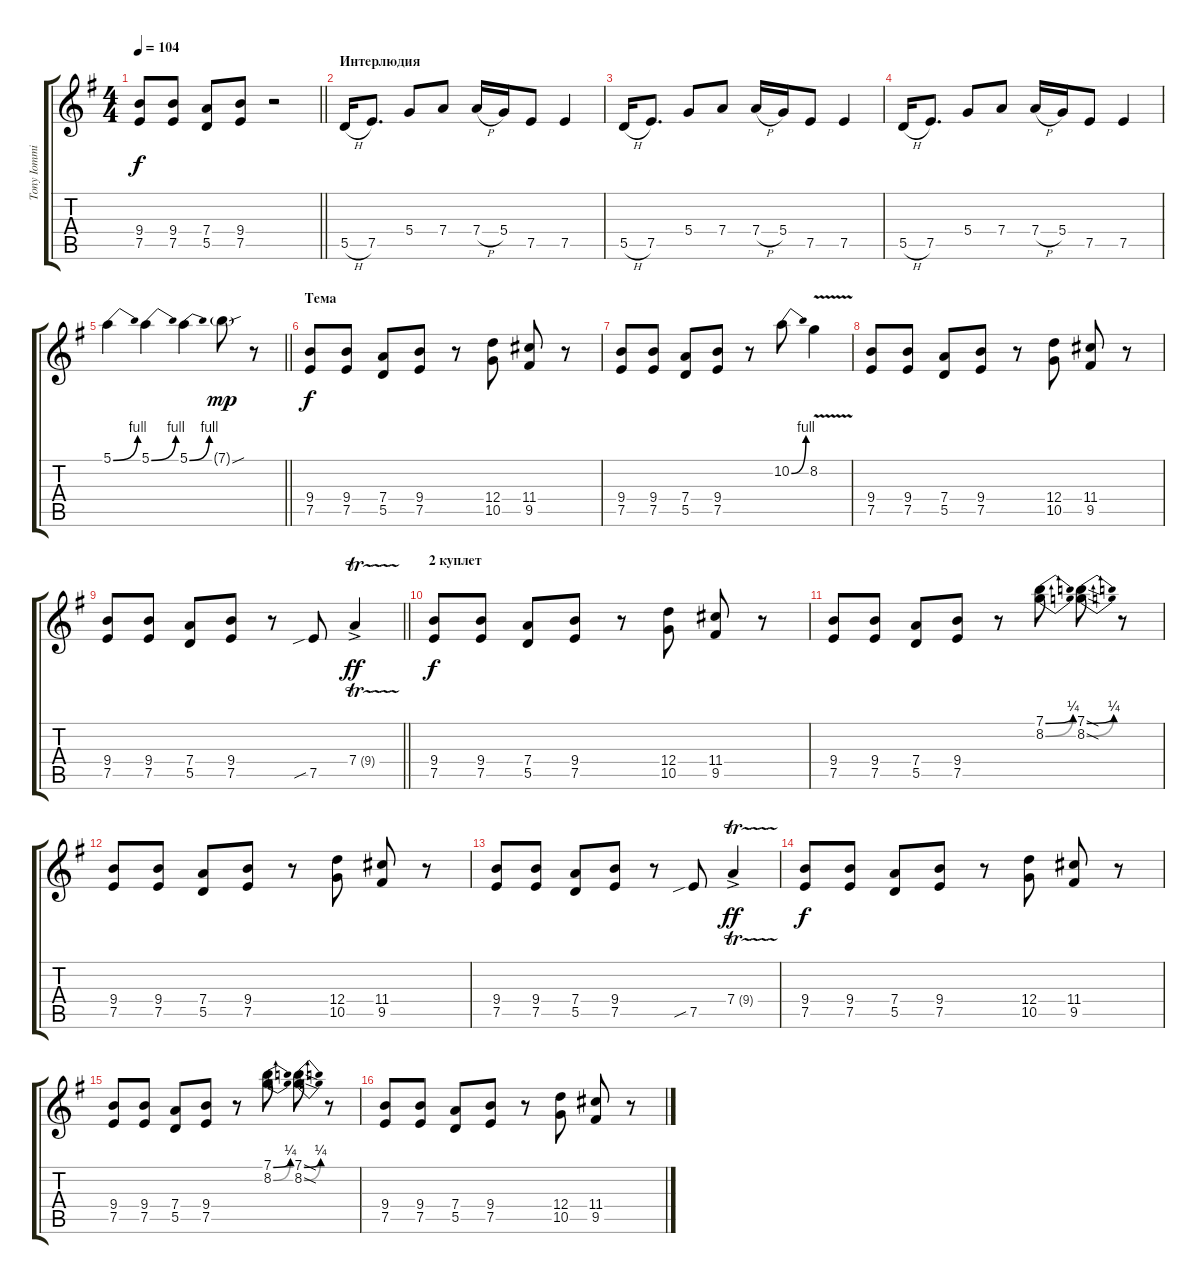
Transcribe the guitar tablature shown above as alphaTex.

\track ("Tony Iommi (rythm)" "Tony Iommi") {instrument distortionguitar}
\staff {score tabs}
\tuning (E4 B3 G3 D3 A2 E2) {hide}
\ts (4 4)
\tempo 104
\clef g2
\barLineRight lightlight
\ks g
(9.4 7.5).8{dy f} (9.4 7.5).8 (7.4 5.5).8 (9.4 7.5).8 r.2 |
\section ("" "Интерлюдия")
5.5{h}.16 7.5.8{d} 5.4.8 7.4.8 7.4{h}.16 5.4.16 7.5.8 7.5.4 |
5.5{h}.16 7.5.8{d} 5.4.8 7.4.8 7.4{h}.16 5.4.16 7.5.8 7.5.4 |
5.5{h}.16 7.5.8{d} 5.4.8 7.4.8 7.4{h}.16 5.4.16 7.5.8 7.5.4 |
\barLineRight lightlight
5.1{be (bend 0 0 60 4)}.4 5.1{be (bend 0 0 60 4)}.4 5.1{be (bend 0 0 60 4)}.4 7.1{sou g}.8{dy mp} r.8 |
\section ("" "Тема")
(9.4 7.5).8{dy f} (9.4 7.5).8 (7.4 5.5).8 (9.4 7.5).8 r.8 (12.4 10.5).8 (11.4 9.5).8 r.8 |
(9.4 7.5).8 (9.4 7.5).8 (7.4 5.5).8 (9.4 7.5).8 r.8 10.2{be (bend 0 0 60 4)}.8 8.2{v}.4 |
(9.4 7.5).8 (9.4 7.5).8 (7.4 5.5).8 (9.4 7.5).8 r.8 (12.4 10.5).8 (11.4 9.5).8 r.8 |
\barLineRight lightlight
(9.4 7.5).8 (9.4 7.5).8 (7.4 5.5).8 (9.4 7.5).8 r.8 7.5{sib}.8 7.4{tr (9 32) ac}.4{dy ff} |
\section ("" "2 куплет")
(9.4 7.5).8{dy f} (9.4 7.5).8 (7.4 5.5).8 (9.4 7.5).8 r.8 (12.4 10.5).8 (11.4 9.5).8 r.8 |
(9.4 7.5).8 (9.4 7.5).8 (7.4 5.5).8 (9.4 7.5).8 r.8 (7.1{be (bend 0 0 60 1)} 8.2{be (bend 0 0 60 1)}).8 (7.1{be (bend 0 0 60 1) sod} 8.2{be (bend 0 0 60 1) sod}).8 r.8 |
(9.4 7.5).8 (9.4 7.5).8 (7.4 5.5).8 (9.4 7.5).8 r.8 (12.4 10.5).8 (11.4 9.5).8 r.8 |
(9.4 7.5).8 (9.4 7.5).8 (7.4 5.5).8 (9.4 7.5).8 r.8 7.5{sib}.8 7.4{tr (9 32) ac}.4{dy ff} |
(9.4 7.5).8{dy f} (9.4 7.5).8 (7.4 5.5).8 (9.4 7.5).8 r.8 (12.4 10.5).8 (11.4 9.5).8 r.8 |
(9.4 7.5).8 (9.4 7.5).8 (7.4 5.5).8 (9.4 7.5).8 r.8 (7.1{be (bend 0 0 60 1)} 8.2{be (bend 0 0 60 1)}).8 (7.1{be (bend 0 0 60 1) sod} 8.2{be (bend 0 0 60 1) sod}).8 r.8 |
(9.4 7.5).8 (9.4 7.5).8 (7.4 5.5).8 (9.4 7.5).8 r.8 (12.4 10.5).8 (11.4 9.5).8 r.8
